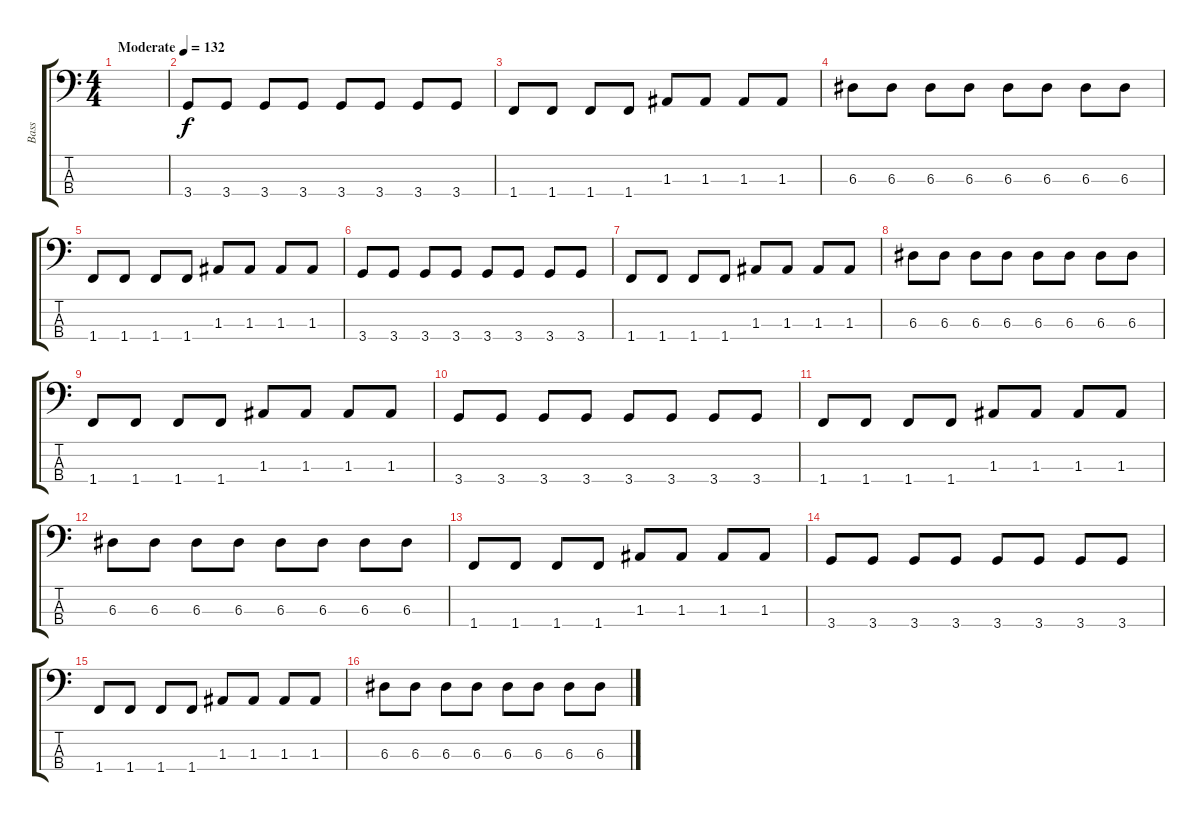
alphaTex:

\track ("Bass" "Bass") {instrument electricbassfinger}
\staff {score tabs}
\tuning (G2 D2 A1 E1) {hide}
\ts (4 4)
\tempo (132 "Moderate")
\clef f4
\ks c
|
3.4.8 3.4.8 3.4.8 3.4.8 3.4.8 3.4.8 3.4.8 3.4.8 |
1.4.8 1.4.8 1.4.8 1.4.8 1.3.8 1.3.8 1.3.8 1.3.8 |
6.3.8 6.3.8 6.3.8 6.3.8 6.3.8 6.3.8 6.3.8 6.3.8 |
1.4.8 1.4.8 1.4.8 1.4.8 1.3.8 1.3.8 1.3.8 1.3.8 |
3.4.8 3.4.8 3.4.8 3.4.8 3.4.8 3.4.8 3.4.8 3.4.8 |
1.4.8 1.4.8 1.4.8 1.4.8 1.3.8 1.3.8 1.3.8 1.3.8 |
6.3.8 6.3.8 6.3.8 6.3.8 6.3.8 6.3.8 6.3.8 6.3.8 |
1.4.8 1.4.8 1.4.8 1.4.8 1.3.8 1.3.8 1.3.8 1.3.8 |
3.4.8 3.4.8 3.4.8 3.4.8 3.4.8 3.4.8 3.4.8 3.4.8 |
1.4.8 1.4.8 1.4.8 1.4.8 1.3.8 1.3.8 1.3.8 1.3.8 |
6.3.8 6.3.8 6.3.8 6.3.8 6.3.8 6.3.8 6.3.8 6.3.8 |
1.4.8 1.4.8 1.4.8 1.4.8 1.3.8 1.3.8 1.3.8 1.3.8 |
3.4.8 3.4.8 3.4.8 3.4.8 3.4.8 3.4.8 3.4.8 3.4.8 |
1.4.8 1.4.8 1.4.8 1.4.8 1.3.8 1.3.8 1.3.8 1.3.8 |
6.3.8 6.3.8 6.3.8 6.3.8 6.3.8 6.3.8 6.3.8 6.3.8
